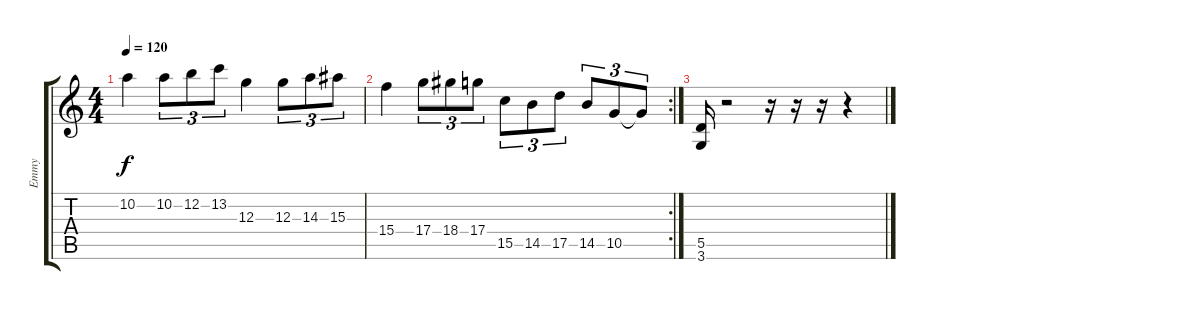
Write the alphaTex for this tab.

\track ("Emmy" "Emmy") {instrument overdrivenguitar}
\staff {score tabs}
\tuning (E4 B3 G3 D3 A2 E2) {hide}
\ts (4 4)
\tempo 120
\clef g2
\ks c
10.2.4{dy f} 10.2.8{tu (3 2)} 12.2.8{tu (3 2)} 13.2.8{tu (3 2)} 12.3.4 12.3.8{tu (3 2)} 14.3.8{tu (3 2)} 15.3.8{tu (3 2)} |
\rc 2
15.4.4 17.4.8{tu (3 2)} 18.4.8{tu (3 2)} 17.4.8{tu (3 2)} 15.5.8{tu (3 2)} 14.5.8{tu (3 2)} 17.5.8{tu (3 2)} 14.5.8{tu (3 2)} 10.5.8{tu (3 2)} 10.5{t}.8{tu (3 2)} |
(5.5 3.6).16 r.2 r.16 r.16 r.16 r.4
